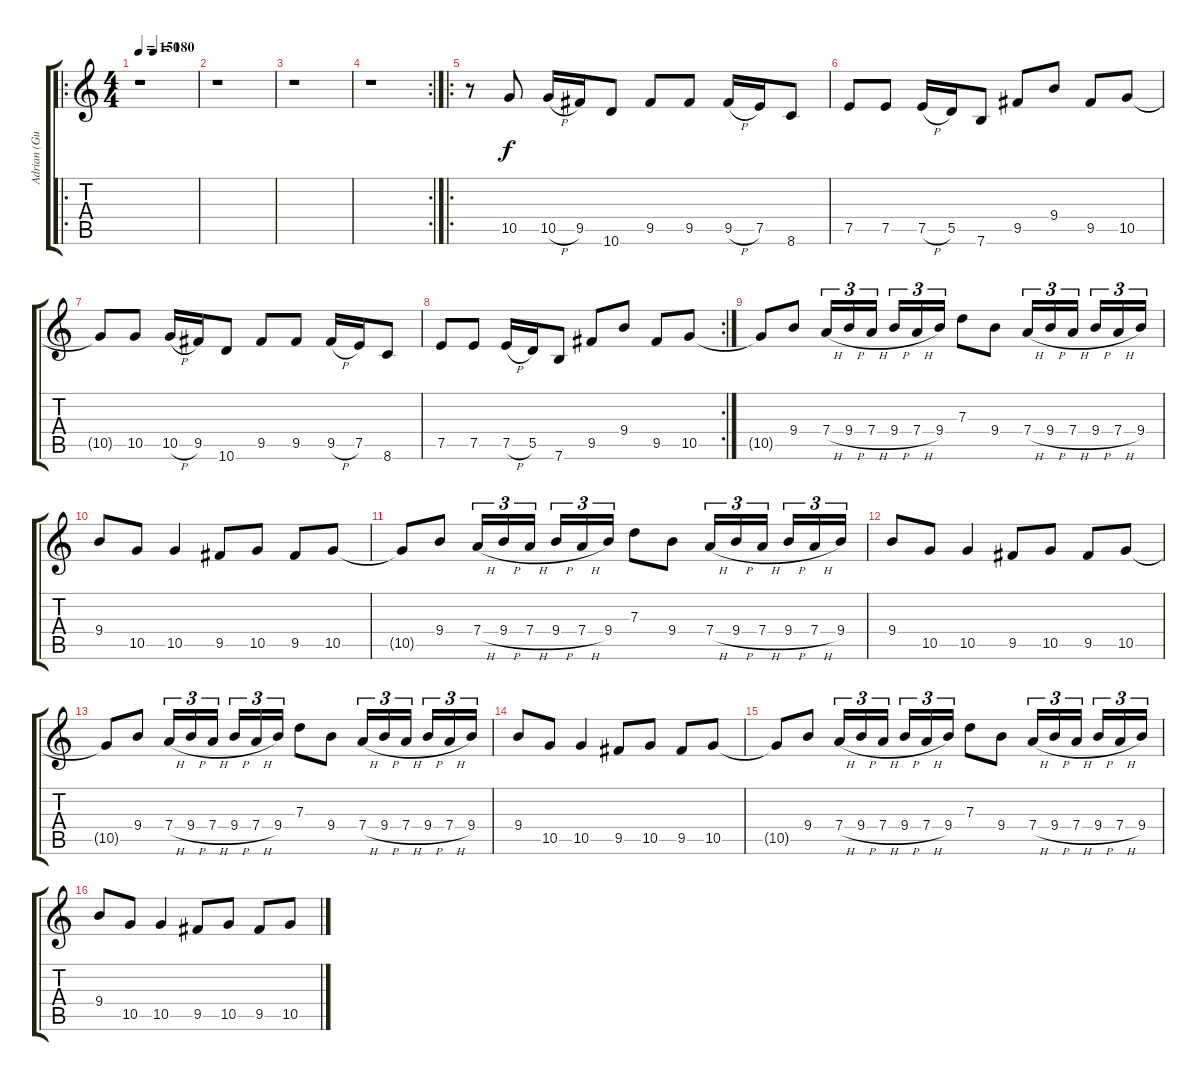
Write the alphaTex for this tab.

\track ("Adrian (Guitar 2)" "Adrian (Gu") {instrument distortionguitar}
\staff {score tabs}
\tuning (E4 B3 G3 D3 A2 E2) {hide}
\ro
\ts (4 4)
\tempo 150
\tempo 200
\tempo (180 0.25)
\tempo 150
\clef g2
\ks c
r.1{dy f instrument distortionguitar} |
r.1 |
r.1 |
\rc 2
r.1 |
\ro
r.8 10.5.8 10.5{h}.16 9.5.16 10.6.8 9.5.8 9.5.8 9.5{h}.16 7.5.16 8.6.8 |
7.5.8 7.5.8 7.5{h}.16 5.5.16 7.6.8 9.5.8 9.4.8 9.5.8 10.5.8 |
10.5{t}.8 10.5.8 10.5{h}.16 9.5.16 10.6.8 9.5.8 9.5.8 9.5{h}.16 7.5.16 8.6.8 |
\rc 2
7.5.8 7.5.8 7.5{h}.16 5.5.16 7.6.8 9.5.8 9.4.8 9.5.8 10.5.8 |
10.5{t}.8 9.4.8 7.4{h}.16{tu (3 2)} 9.4{h}.16{tu (3 2)} 7.4{h}.16{tu (3 2)} 9.4{h}.16{tu (3 2)} 7.4{h}.16{tu (3 2)} 9.4.16{tu (3 2)} 7.3.8 9.4.8 7.4{h}.16{tu (3 2)} 9.4{h}.16{tu (3 2)} 7.4{h}.16{tu (3 2)} 9.4{h}.16{tu (3 2)} 7.4{h}.16{tu (3 2)} 9.4.16{tu (3 2)} |
9.4.8 10.5.8 10.5.4 9.5.8 10.5.8 9.5.8 10.5.8 |
10.5{t}.8 9.4.8 7.4{h}.16{tu (3 2)} 9.4{h}.16{tu (3 2)} 7.4{h}.16{tu (3 2)} 9.4{h}.16{tu (3 2)} 7.4{h}.16{tu (3 2)} 9.4.16{tu (3 2)} 7.3.8 9.4.8 7.4{h}.16{tu (3 2)} 9.4{h}.16{tu (3 2)} 7.4{h}.16{tu (3 2)} 9.4{h}.16{tu (3 2)} 7.4{h}.16{tu (3 2)} 9.4.16{tu (3 2)} |
9.4.8 10.5.8 10.5.4 9.5.8 10.5.8 9.5.8 10.5.8 |
10.5{t}.8 9.4.8 7.4{h}.16{tu (3 2)} 9.4{h}.16{tu (3 2)} 7.4{h}.16{tu (3 2)} 9.4{h}.16{tu (3 2)} 7.4{h}.16{tu (3 2)} 9.4.16{tu (3 2)} 7.3.8 9.4.8 7.4{h}.16{tu (3 2)} 9.4{h}.16{tu (3 2)} 7.4{h}.16{tu (3 2)} 9.4{h}.16{tu (3 2)} 7.4{h}.16{tu (3 2)} 9.4.16{tu (3 2)} |
9.4.8 10.5.8 10.5.4 9.5.8 10.5.8 9.5.8 10.5.8 |
10.5{t}.8 9.4.8 7.4{h}.16{tu (3 2)} 9.4{h}.16{tu (3 2)} 7.4{h}.16{tu (3 2)} 9.4{h}.16{tu (3 2)} 7.4{h}.16{tu (3 2)} 9.4.16{tu (3 2)} 7.3.8 9.4.8 7.4{h}.16{tu (3 2)} 9.4{h}.16{tu (3 2)} 7.4{h}.16{tu (3 2)} 9.4{h}.16{tu (3 2)} 7.4{h}.16{tu (3 2)} 9.4.16{tu (3 2)} |
9.4.8 10.5.8 10.5.4 9.5.8 10.5.8 9.5.8 10.5.8
